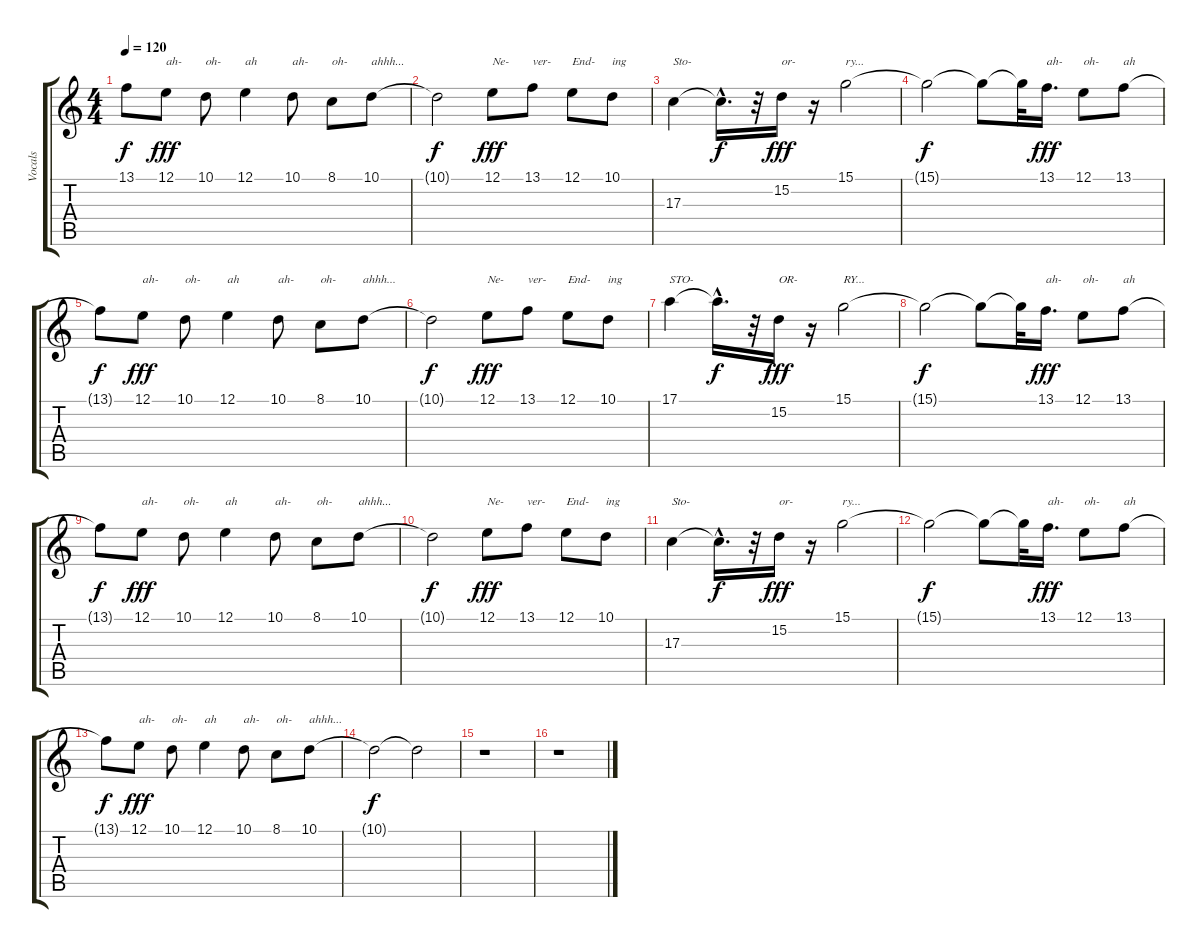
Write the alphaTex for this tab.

\track ("Vocals" "Vocals") {instrument pad1newage}
\staff {score tabs}
\tuning (E4 B3 G3 D3 A2 E2) {hide}
\ts (4 4)
\tempo 120
\clef g2
\ks c
13.1{t}.8{dy f} 12.1.8{txt "ah-" dy fff} 10.1.8{txt "oh-"} 12.1.4{txt "ah"} 10.1.8{txt "ah-"} 8.1.8{txt "oh-"} 10.1.8{txt "ahhh..."} |
10.1{t}.2{dy f} 12.1.8{txt "Ne-" dy fff} 13.1.8{txt "ver-"} 12.1.8{txt "End-"} 10.1.8{txt "ing"} |
17.3.4{txt "Sto-"} 17.3{hac t}.16{d dy f} r.32 15.2.16{txt "or-" dy fff} r.16 15.1.2{txt "ry..."} |
15.1{t}.2{dy f} 15.1{t}.8 15.1{t}.32 13.1.16{d txt "ah-" dy fff} 12.1.8{txt "oh-"} 13.1.8{txt "ah"} |
13.1{t}.8{dy f} 12.1.8{txt "ah-" dy fff} 10.1.8{txt "oh-"} 12.1.4{txt "ah"} 10.1.8{txt "ah-"} 8.1.8{txt "oh-"} 10.1.8{txt "ahhh..."} |
10.1{t}.2{dy f} 12.1.8{txt "Ne-" dy fff} 13.1.8{txt "ver-"} 12.1.8{txt "End-"} 10.1.8{txt "ing"} |
17.1.4{txt "STO-"} 17.1{hac t}.16{d dy f} r.32 15.2.16{txt "OR-" dy fff} r.16 15.1.2{txt "RY..."} |
15.1{t}.2{dy f} 15.1{t}.8 15.1{t}.32 13.1.16{d txt "ah-" dy fff} 12.1.8{txt "oh-"} 13.1.8{txt "ah"} |
13.1{t}.8{dy f} 12.1.8{txt "ah-" dy fff} 10.1.8{txt "oh-"} 12.1.4{txt "ah"} 10.1.8{txt "ah-"} 8.1.8{txt "oh-"} 10.1.8{txt "ahhh..."} |
10.1{t}.2{dy f} 12.1.8{txt "Ne-" dy fff} 13.1.8{txt "ver-"} 12.1.8{txt "End-"} 10.1.8{txt "ing"} |
17.3.4{txt "Sto-"} 17.3{hac t}.16{d dy f} r.32 15.2.16{txt "or-" dy fff} r.16 15.1.2{txt "ry..."} |
15.1{t}.2{dy f} 15.1{t}.8 15.1{t}.32 13.1.16{d txt "ah-" dy fff} 12.1.8{txt "oh-"} 13.1.8{txt "ah"} |
13.1{t}.8{dy f} 12.1.8{txt "ah-" dy fff} 10.1.8{txt "oh-"} 12.1.4{txt "ah"} 10.1.8{txt "ah-"} 8.1.8{txt "oh-"} 10.1.8{txt "ahhh..."} |
10.1{t}.2{dy f} 10.1{t}.2{volume 0} |
r.1 |
r.1
